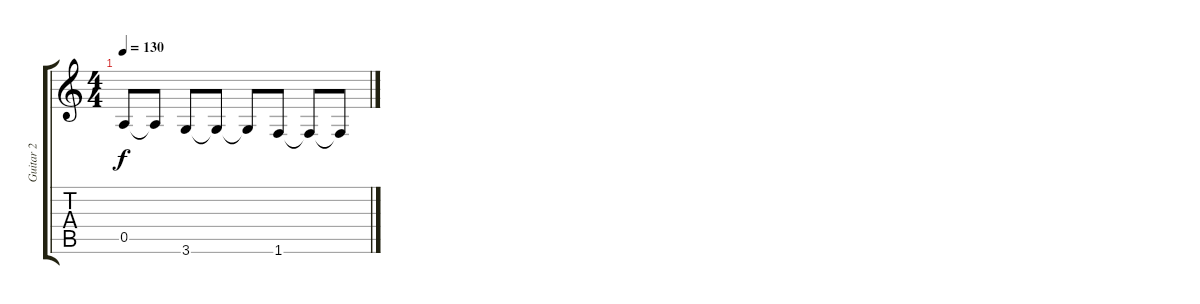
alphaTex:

\track ("Guitar 2" "Guitar 2") {instrument acousticguitarnylon}
\staff {score tabs}
\tuning (E4 B3 G3 D3 A2 E2) {hide}
\ts (4 4)
\tempo 130
\clef g2
\ks c
0.5{t}.8{dy f} 0.5{t}.8 3.6.8 3.6{t}.8 3.6{t}.8 1.6.8 1.6{t}.8 1.6{t}.8
